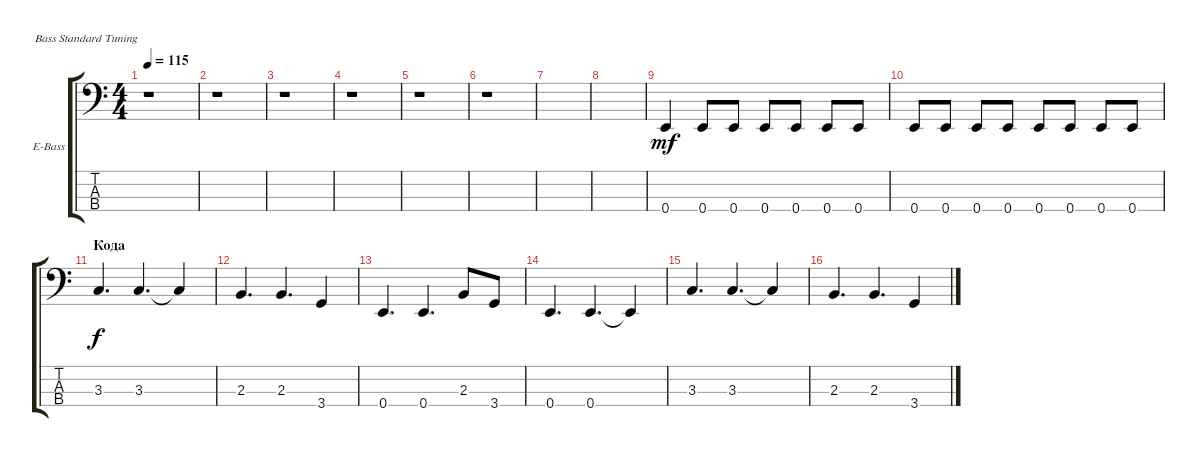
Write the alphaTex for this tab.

\defaultSystemsLayout 4
\bracketExtendMode groupsimilarinstruments
\firstSystemTrackNameOrientation horizontal
\otherSystemsTrackNameOrientation horizontal
\track ("Костя Лабецкий (Бас)" "E-Bass") {instrument electricbassfinger}
\staff {score tabs}
\tuning (G2 D2 A1 E1)
\ts (4 4)
\tempo 115
\clef f4
\ks c
r.1{dy f} |
r.1 |
r.1 |
r.1 |
r.1 |
r.1 |
|
|
0.4.4{dy mf} 0.4.8 0.4.8 0.4.8 0.4.8 0.4.8 0.4.8 |
0.4.8 0.4.8 0.4.8 0.4.8 0.4.8 0.4.8 0.4.8 0.4.8 |
\section ("" "Кода")
3.3.4{d dy f} 3.3.4{d} 3.3{t}.4 |
2.3.4{d} 2.3.4{d} 3.4.4 |
0.4.4{d} 0.4.4{d} 2.3.8 3.4.8 |
0.4.4{d} 0.4.4{d} 0.4{t}.4 |
3.3.4{d} 3.3.4{d} 3.3{t}.4 |
2.3.4{d} 2.3.4{d} 3.4.4
